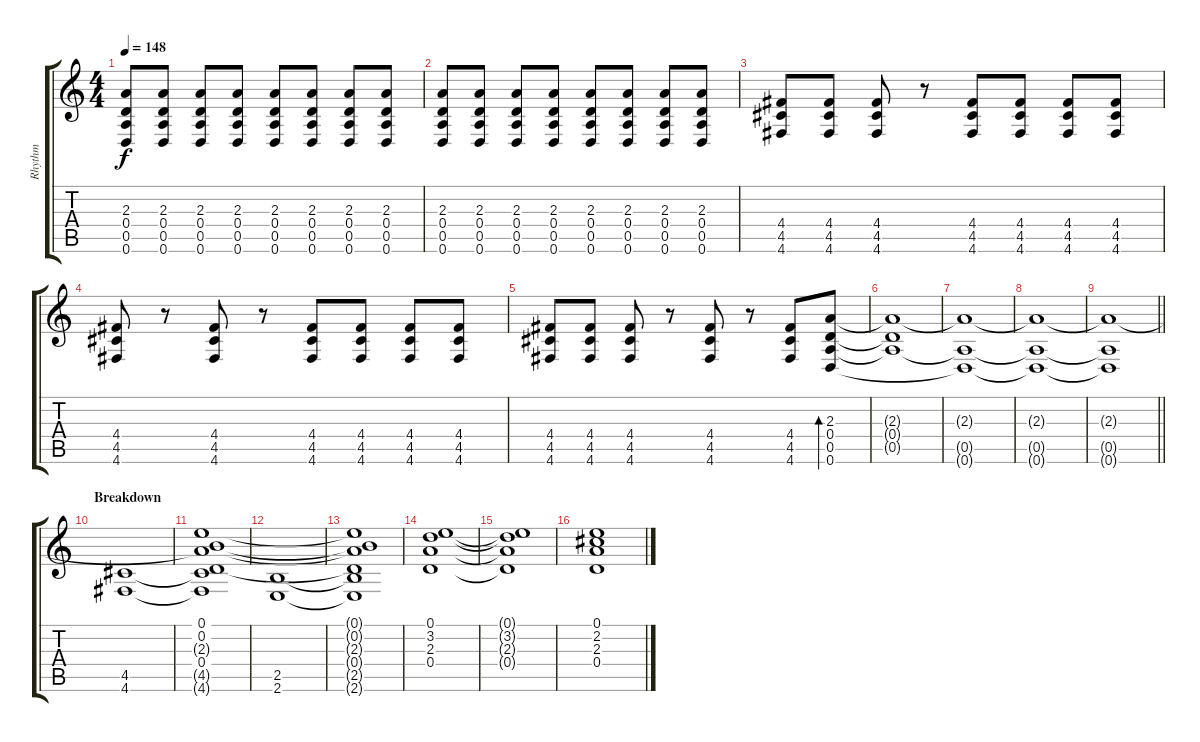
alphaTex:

\track ("Rhythm" "Rhythm") {instrument overdrivenguitar}
\staff {score tabs}
\tuning (E4 B3 G3 D3 A2 D2) {hide}
\ts (4 4)
\tempo 148
\clef g2
\ks c
(2.3 0.4 0.5 0.6).8{dy f} (2.3 0.4 0.5 0.6).8 (2.3 0.4 0.5 0.6).8 (2.3 0.4 0.5 0.6).8 (2.3 0.4 0.5 0.6).8 (2.3 0.4 0.5 0.6).8 (2.3 0.4 0.5 0.6).8 (2.3 0.4 0.5 0.6).8 |
(2.3 0.4 0.5 0.6).8 (2.3 0.4 0.5 0.6).8 (2.3 0.4 0.5 0.6).8 (2.3 0.4 0.5 0.6).8 (2.3 0.4 0.5 0.6).8 (2.3 0.4 0.5 0.6).8 (2.3 0.4 0.5 0.6).8 (2.3 0.4 0.5 0.6).8 |
(4.4 4.5 4.6).8 (4.4 4.5 4.6).8 (4.4 4.5 4.6).8 r.8 (4.4 4.5 4.6).8 (4.4 4.5 4.6).8 (4.4 4.5 4.6).8 (4.4 4.5 4.6).8 |
(4.4 4.5 4.6).8 r.8 (4.4 4.5 4.6).8 r.8 (4.4 4.5 4.6).8 (4.4 4.5 4.6).8 (4.4 4.5 4.6).8 (4.4 4.5 4.6).8 |
(4.4 4.5 4.6).8 (4.4 4.5 4.6).8 (4.4 4.5 4.6).8 r.8 (4.4 4.5 4.6).8 r.8 (4.4 4.5 4.6).8 (2.3 0.4 0.5 0.6).8{bd 480 volume 0} |
(2.3{t} 0.4{t} 0.5{t}).1 |
(2.3{t} 0.5{t} 0.6{t}).1 |
(2.3{t} 0.5{t} 0.6{t}).1 |
\barLineRight lightlight
(2.3{t} 0.5{t} 0.6{t}).1 |
\section ("" "Breakdown")
(4.5 4.6).1{volume 13 instrument acousticguitarsteel} |
(0.1 0.2 2.3{t} 0.4 4.5{t} 4.6{t}).1 |
(2.5 2.6).1 |
(0.1{t} 0.2{t} 2.3{t} 0.4{t} 2.5{t} 2.6{t}).1 |
(0.1 3.2 2.3 0.4).1 |
(0.1{t} 3.2{t} 2.3{t} 0.4{t}).1 |
(0.1 2.2 2.3 0.4).1
